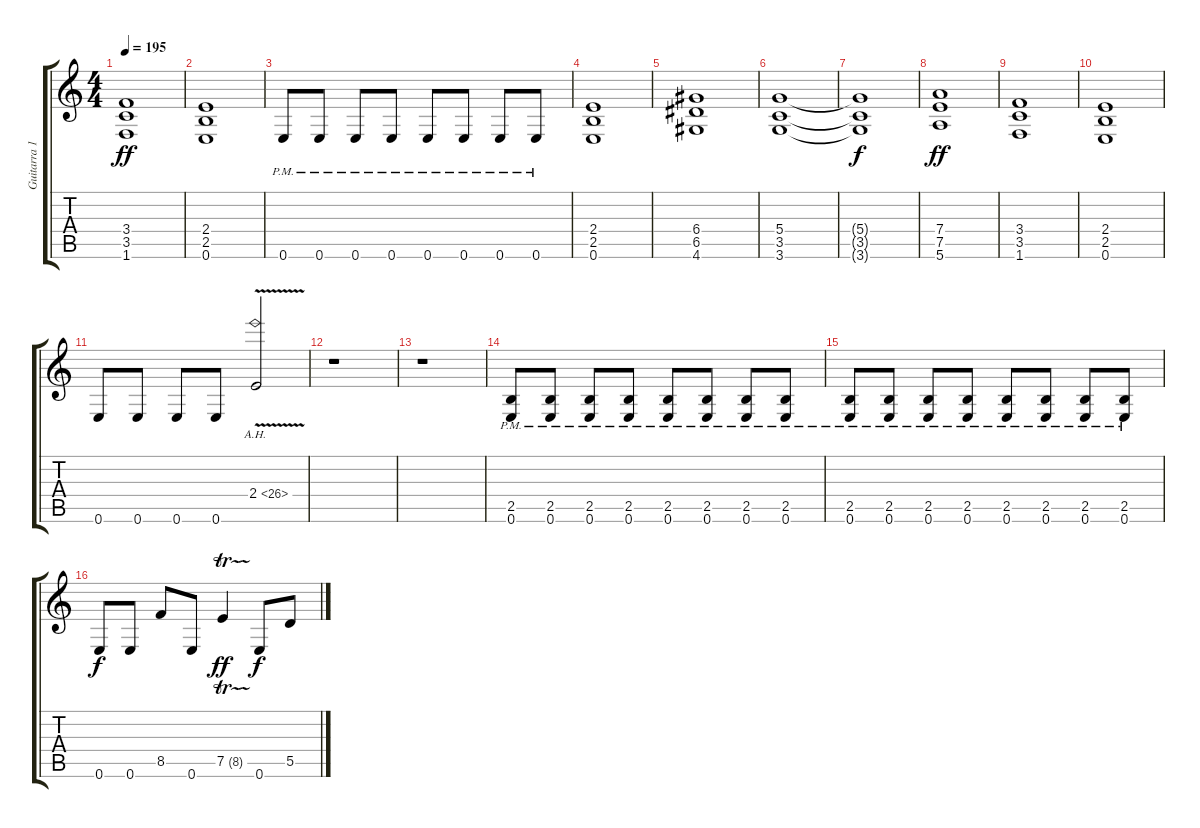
\track ("Guitarra 1" "Guitarra 1") {instrument distortionguitar}
\staff {score tabs}
\tuning (E4 B3 G3 D3 A2 E2) {hide}
\ts (4 4)
\tempo 195
\clef g2
\ks c
(3.4 3.5 1.6).1{dy ff} |
(2.4 2.5 0.6).1 |
0.6{pm}.8 0.6{pm}.8 0.6{pm}.8 0.6{pm}.8 0.6{pm}.8 0.6{pm}.8 0.6{pm}.8 0.6{pm}.8 |
(2.4 2.5 0.6).1 |
(6.4 6.5 4.6).1 |
(5.4 3.5 3.6).1 |
(5.4{t} 3.5{t} 3.6{t}).1{dy f} |
(7.4 7.5 5.6).1{dy ff} |
(3.4 3.5 1.6).1 |
(2.4 2.5 0.6).1 |
0.6.8 0.6.8 0.6.8 0.6.8 2.4{ah 24 v}.2 |
r.1 |
r.1 |
(2.5 0.6{pm}).8 (2.5 0.6{pm}).8 (2.5 0.6{pm}).8 (2.5 0.6{pm}).8 (2.5 0.6{pm}).8 (2.5 0.6{pm}).8 (2.5 0.6{pm}).8 (2.5 0.6{pm}).8 |
(2.5 0.6{pm}).8 (2.5 0.6{pm}).8 (2.5 0.6{pm}).8 (2.5 0.6{pm}).8 (2.5 0.6{pm}).8 (2.5 0.6{pm}).8 (2.5 0.6{pm}).8 (2.5 0.6{pm}).8 |
0.6.8{dy f} 0.6.8 8.5.8 0.6.8 7.5{tr (8 16)}.4{dy ff} 0.6.8{dy f} 5.5.8
